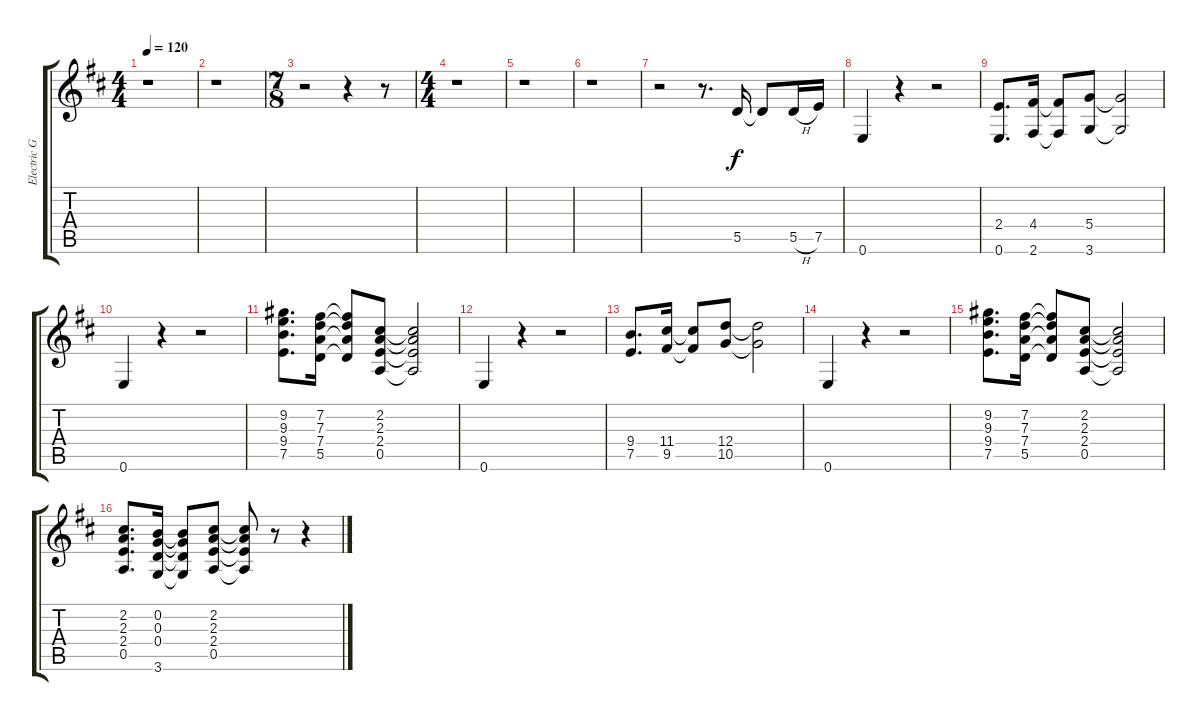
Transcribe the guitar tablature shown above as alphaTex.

\track ("Electric Guitar 5" "Electric G") {instrument overdrivenguitar}
\staff {score tabs}
\tuning (E4 B3 G3 D3 A2 E2) {hide}
\ts (4 4)
\tempo 120
\clef g2
\ks d
r.1{dy f instrument overdrivenguitar} |
r.1 |
\ts (7 8)
r.2 r.4 r.8 |
\ts (4 4)
r.1 |
r.1 |
r.1 |
r.2 r.8{d} 5.5.16 5.5{t}.8 5.5{h}.16 7.5.16 |
0.6.4 r.4 r.2 |
(2.4 0.6).8{d} (4.4 2.6).16 (4.4{t} 2.6{t}).8 (5.4 3.6).8 (5.4{t} 3.6{t}).2 |
0.6.4 r.4 r.2 |
(9.2 9.3 9.4 7.5).8{d} (7.2 7.3 7.4 5.5).16 (7.2{t} 7.3{t} 7.4{t} 5.5{t}).8 (2.2 2.3 2.4 0.5).8 (2.2{t} 2.3{t} 2.4{t} 0.5{t}).2 |
0.6.4 r.4 r.2 |
(9.4 7.5).8{d} (11.4 9.5).16 (11.4{t} 9.5{t}).8 (12.4 10.5).8 (12.4{t} 10.5{t}).2 |
0.6.4 r.4 r.2 |
(9.2 9.3 9.4 7.5).8{d} (7.2 7.3 7.4 5.5).16 (7.2{t} 7.3{t} 7.4{t} 5.5{t}).8 (2.2 2.3 2.4 0.5).8 (2.2{t} 2.3{t} 2.4{t} 0.5{t}).2 |
(2.2 2.3 2.4 0.5).8{d} (0.2 0.3 0.4 3.6).16 (0.2{t} 0.3{t} 0.4{t} 3.6{t}).8 (2.2 2.3 2.4 0.5).8 (2.2{t} 2.3{t} 2.4{t} 0.5{t}).8 r.8 r.4
